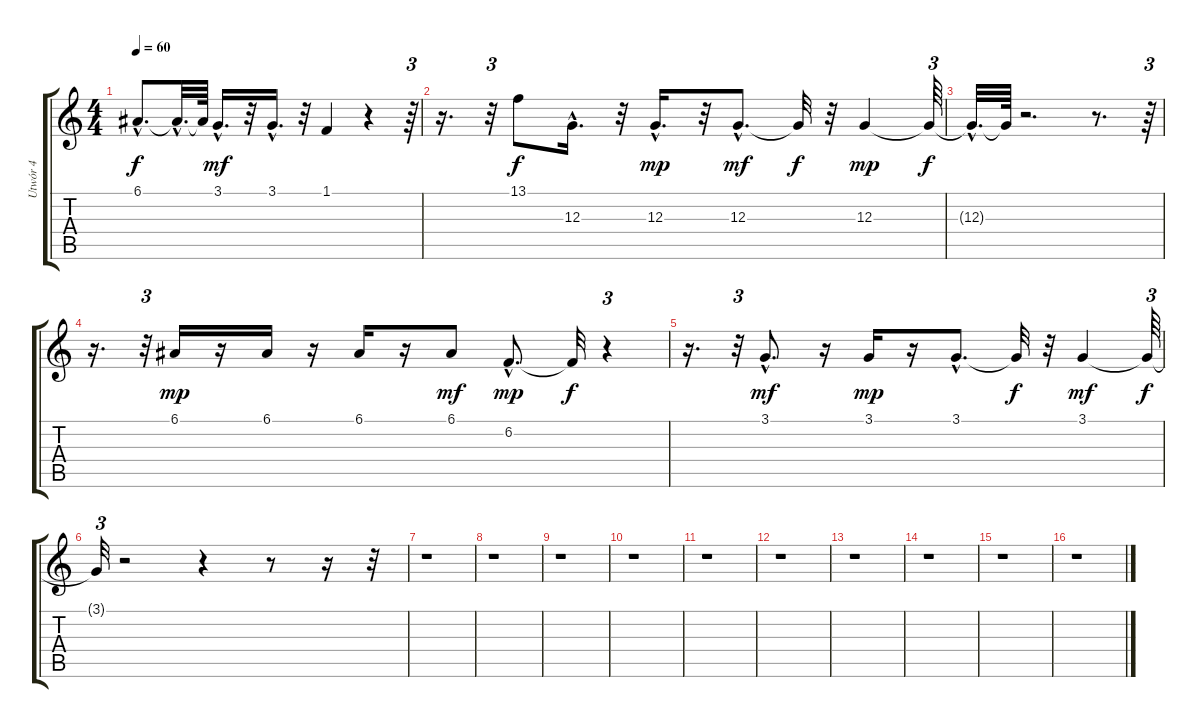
\track ("Utwór 4" "Utwór 4") {instrument stringensemble1}
\staff {score tabs}
\tuning (E4 B3 G3 D3 A2 E2) {hide}
\ts (4 4)
\tempo 60
\clef g2
\ks c
6.1{hac t}.8{d dy f} 6.1{hac t}.32{d} 6.1{t}.64 3.1{hac}.16{d dy mf} r.32 3.1{hac}.16{d} r.32 1.1.4 r.4 r.64{tu (3 2)} |
r.16{d} r.32{tu (3 2)} 13.1.8{dy f} 12.3{hac}.16{d} r.32 12.3{hac}.16{d dy mp} r.32 12.3{hac}.8{d dy mf} 12.3{t}.32{dy f} r.32 12.3.4{dy mp} 12.3{t}.64{tu (3 2) dy f} |
12.3{hac t}.32{d} 12.3{t}.64 r.2{d} r.8{d} r.64{tu (3 2)} |
r.16{d} r.32{tu (3 2)} 6.1.16{dy mp} r.16 6.1.16 r.16 6.1.16 r.16 6.1.8{dy mf} 6.2{hac}.8{d dy mp} 6.2{t}.32{dy f} r.4{tu (3 2)} |
r.16{d} r.32{tu (3 2)} 3.1{hac}.8{d dy mf} r.16 3.1.16{dy mp} r.16 3.1{hac}.8{d} 3.1{t}.32{dy f} r.32 3.1.4{dy mf} 3.1{t}.64{tu (3 2) dy f} |
3.1{t}.32{tu (3 2)} r.2 r.4 r.8 r.16 r.32 |
r.1 |
r.1 |
r.1 |
r.1 |
r.1 |
r.1 |
r.1 |
r.1 |
r.1 |
r.1
